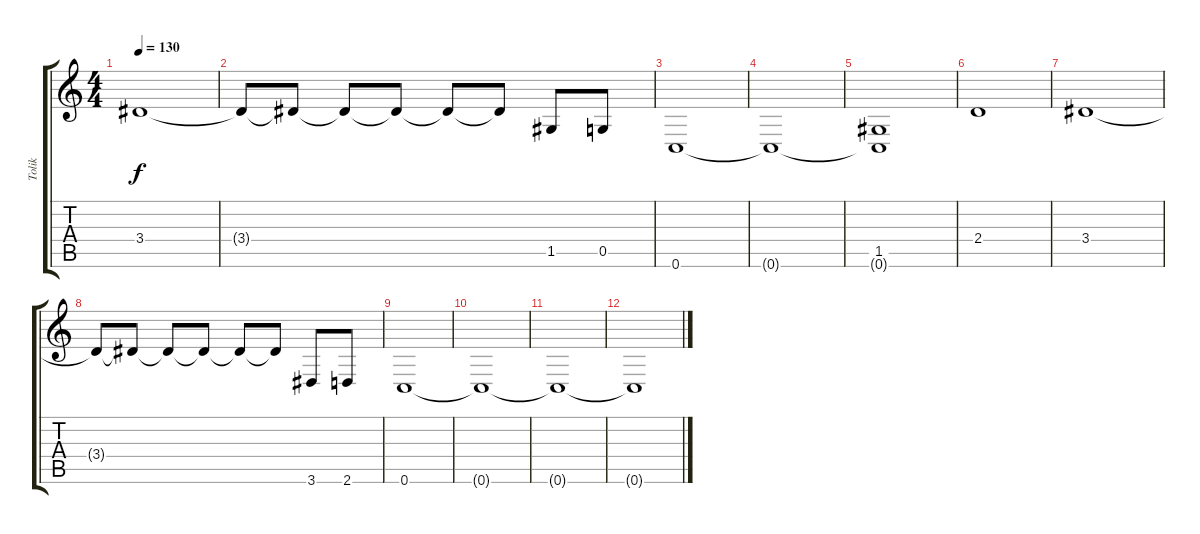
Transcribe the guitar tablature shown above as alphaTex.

\track ("Tolik" "Tolik") {instrument distortionguitar}
\staff {score tabs}
\tuning (D4 A3 F3 C3 G2 C2) {hide}
\ts (4 4)
\tempo 130
\clef g2
\ks c
3.4{t}.1{dy f} |
3.4{t}.8 3.4{t}.8 3.4{t}.8 3.4{t}.8 3.4{t}.8 3.4{t}.8 1.5.8 0.5.8 |
0.6.1 |
0.6{t}.1 |
(1.5 0.6{t}).1 |
2.4.1 |
3.4.1 |
3.4{t}.8 3.4{t}.8 3.4{t}.8 3.4{t}.8 3.4{t}.8 3.4{t}.8 3.6.8 2.6.8 |
0.6.1 |
0.6{t}.1 |
0.6{t}.1 |
0.6{t}.1
